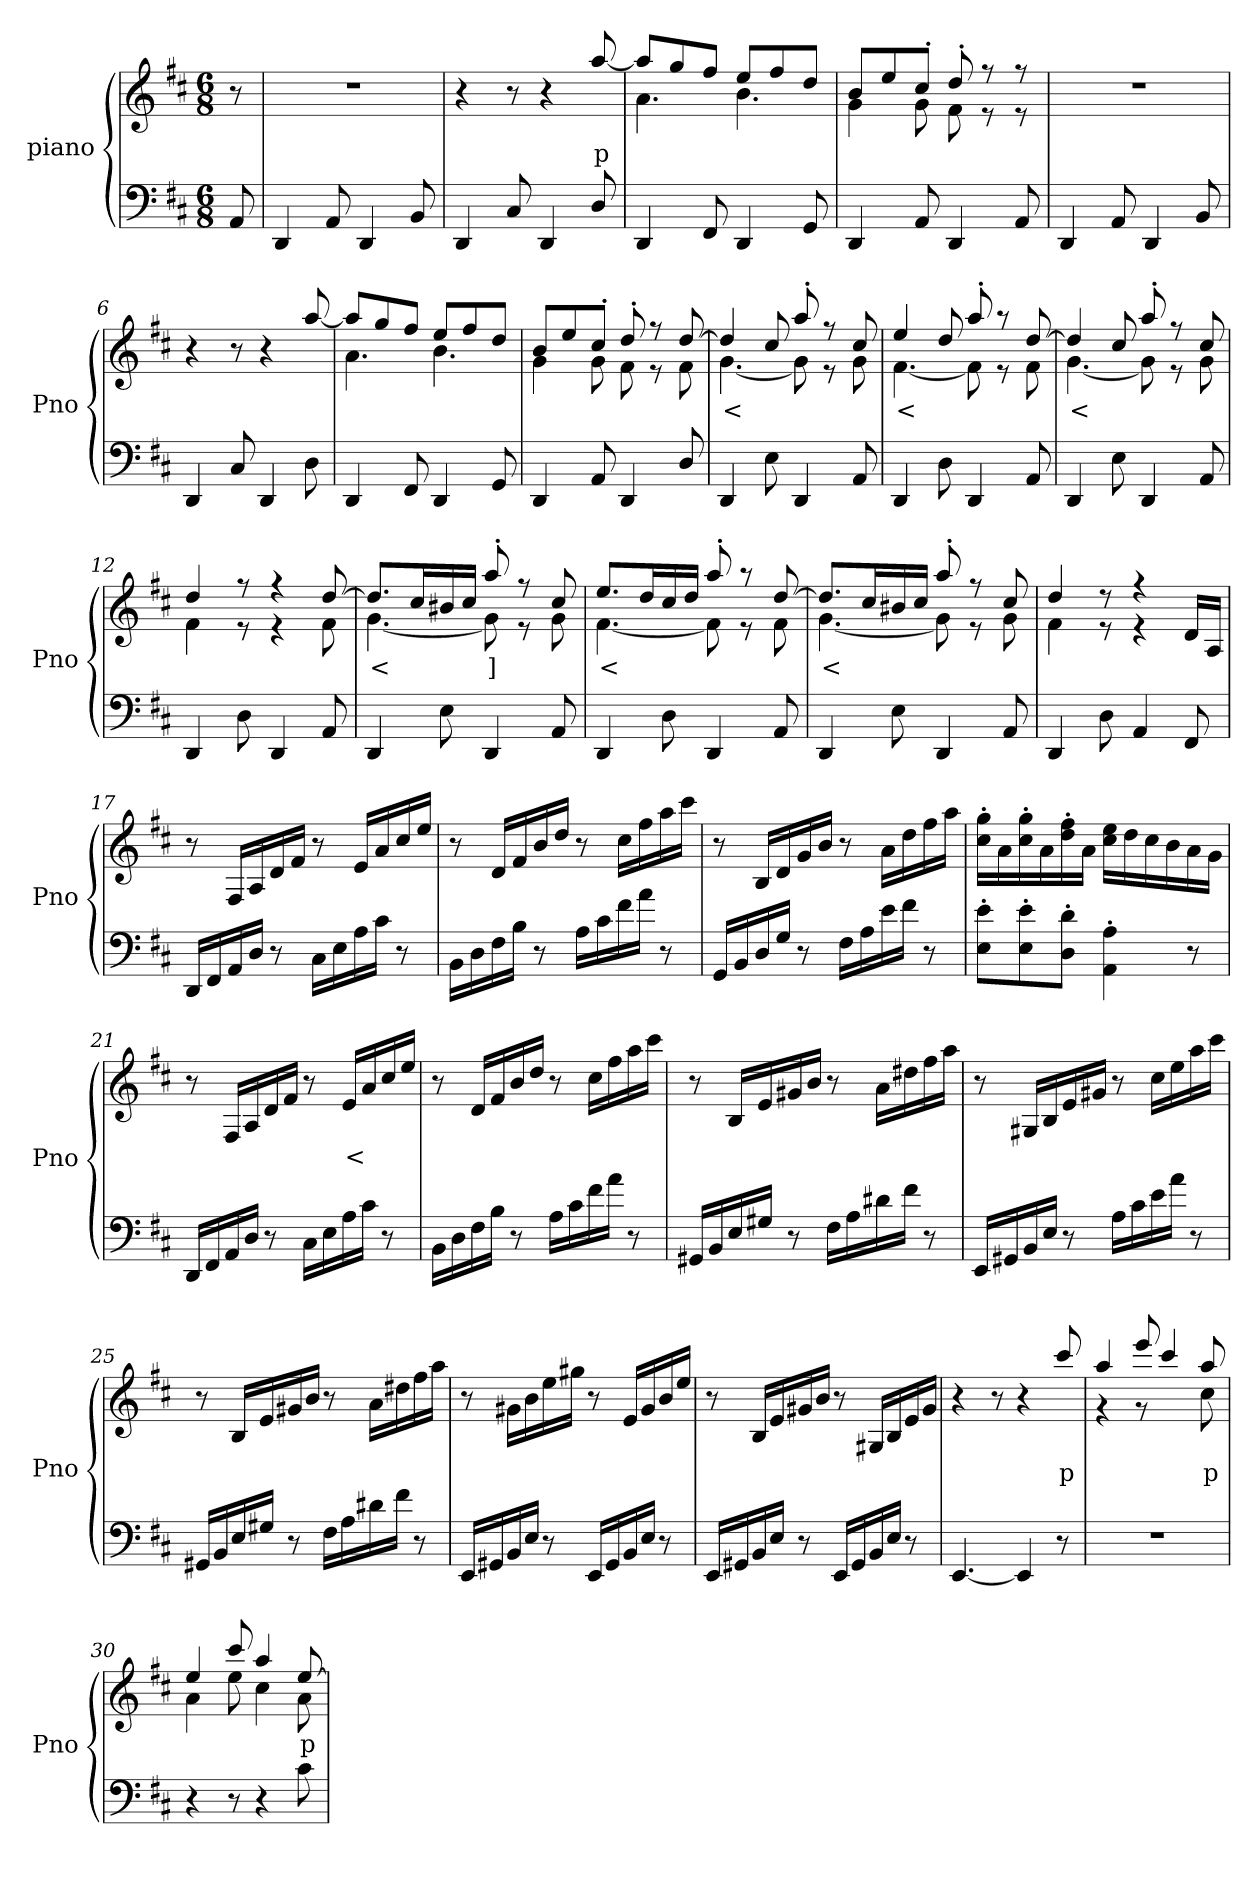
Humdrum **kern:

**kern	**kern	**text
*part2	*part1	*part1
*staff2	*staff1	*staff1
*I"piano	*I"piano	*
*I'Pno	*I'Pno	*
*clefF4	*clefG2	*
*k[f#c#]	*k[f#c#]	*
*D:	*D:	*
*M6/8	*M6/8	*
=	=	=
8AA/	8r	.
=1	=1	=1
4DD/	2.r	.
8AA/	.	.
4DD/	.	.
8BB/	.	.
=2	=2	=2
4DD/	4r	.
8C#/	8r	.
4DD/	4r	.
8D/	[8aa/	p
=3	=3	=3
*	*^	*
4DD/	8aa/L]	4.a\	.
.	8gg/	.	.
8FF#/	8ff#/J	.	.
4DD/	8ee/L	4.b\	.
.	8ff#/	.	.
8GG/	8dd/J	.	.
=4	=4	=4	=4
4DD/	8b/L	4g\	.
.	8ee/	.	.
8AA/	8cc#'/J	8g\	.
4DD/	8dd'/	8f#\	.
.	8r	8r	.
8AA/	8r	8r	.
*	*v	*v	*
=5	=5	=5
4DD/	2.r	.
8AA/	.	.
4DD/	.	.
8BB/	.	.
=6	=6	=6
4DD/	4r	.
8C#/	8r	.
4DD/	4r	.
8D\	[8aa/	.
!!LO:LB:g=z
=7	=7	=7
*	*^	*
4DD/	8aa/L]	4.a\	.
.	8gg/	.	.
8FF#/	8ff#/J	.	.
4DD/	8ee/L	4.b\	.
.	8ff#/	.	.
8GG/	8dd/J	.	.
=8	=8	=8	=8
4DD/	8b/L	4g\	.
.	8ee/	.	.
8AA/	8cc#'/J	8g\	.
4DD/	8dd'/	8f#\	.
.	8r	8r	.
8D/	[8dd/	8f#\	.
=9	=9	=9	=9
4DD/	4dd/]	[4.g\	<
8E\	8cc#/	.	.
4DD/	8aa'/	8g\]	.
.	8r	8r	.
8AA/	8cc#/	8g\	.
=10	=10	=10	=10
4DD/	4ee/	[4.f#\	<
8D\	8dd/	.	.
4DD/	8aa'/	8f#\]	.
.	8r	8r	.
8AA/	[8dd/	8f#\	.
=11	=11	=11	=11
4DD/	4dd/]	[4.g\	<
8E\	8cc#/	.	.
4DD/	8aa'/	8g\]	.
.	8r	8r	.
8AA/	8cc#/	8g\	.
=12	=12	=12	=12
4DD/	4dd/	4f#\	.
8D\	8r	8r	.
4DD/	4r	4r	.
8AA/	[8dd/	8f#\	.
!!LO:LB:g=z	!!
=13	=13	=13	=13
4DD/	8.dd/L]	[4.g\	<
.	16cc#/L	.	.
8E\	16b#X/	.	.
.	16cc#/JJ	.	.
4DD/	8aa'/	8g\]	]
.	8r	8r	.
8AA/	8cc#/	8g\	.
=14	=14	=14	=14
4DD/	8.ee/L	[4.f#\	<
.	16dd/L	.	.
8D\	16cc#/	.	.
.	16dd/JJ	.	.
4DD/	8aa'/	8f#\]	.
.	8r	8r	.
8AA/	[8dd/	8f#\	.
=15	=15	=15	=15
4DD/	8.dd/L]	[4.g\	<
.	16cc#/L	.	.
8E\	16b#X/	.	.
.	16cc#/JJ	.	.
4DD/	8aa'/	8g\]	.
.	8r	8r	.
8AA/	8cc#/	8g\	.
=16	=16	=16	=16
4DD/	4dd/	4f#\	.
8D\	8r	8r	.
4AA/	4r	4r	.
8FF#/	16d/LL	8ryy	.
.	16A/JJ	.	.
*	*v	*v	*
=17	=17	=17
16DD/LL	8r	.
16FF#/	.	.
16AA/	16F#/LL	.
16D/JJ	16A/	.
8r	16d/	.
.	16f#/JJ	.
16C#\LL	8r	.
16E\	.	.
16A\	16e/LL	.
16c#\JJ	16a/	.
8r	16cc#/	.
.	16ee/JJ	.
!!LO:LB:g=z
=18	=18	=18
16BB\LL	8r	.
16D\	.	.
16F#\	16d/LL	.
16B\JJ	16f#/	.
8r	16b/	.
.	16dd/JJ	.
16A\LL	8r	.
16c#\	.	.
16f#\	16cc#\LL	.
16a\JJ	16ff#\	.
8r	16aa\	.
.	16ccc#\JJ	.
=19	=19	=19
16GG/LL	8r	.
16BB/	.	.
16D/	16B/LL	.
16G/JJ	16d/	.
8r	16g/	.
.	16b/JJ	.
16F#\LL	8r	.
16A\	.	.
16e\	16a\LL	.
16f#\JJ	16dd\	.
8r	16ff#\	.
.	16aa\JJ	.
=20	=20	=20
8E\' 8e\'L	16cc#\' 16gg\'LL	.
.	16a\	.
8E\' 8e\'	16cc#\' 16gg\'	.
.	16a\	.
8D\' 8d\'J	16dd\' 16ff#\'	.
.	16a\JJ	.
4AA\' 4A\'	16cc#\ 16ee\LL	.
.	16dd\	.
.	16cc#\	.
.	16b\	.
8r	16a\	.
.	16g\JJ	.
=21	=21	=21
16DD/LL	8r	.
16FF#/	.	.
16AA/	16F#/LL	.
16D/JJ	16A/	.
8r	16d/	.
.	16f#/JJ	.
16C#\LL	8r	.
16E\	.	.
16A\	16e/LL	<
16c#\JJ	16a/	.
8r	16cc#/	.
.	16ee/JJ	.
!!LO:LB:g=z
=22	=22	=22
16BB\LL	8r	.
16D\	.	.
16F#\	16d/LL	.
16B\JJ	16f#/	.
8r	16b/	.
.	16dd/JJ	.
16A\LL	8r	.
16c#\	.	.
16f#\	16cc#\LL	.
16a\JJ	16ff#\	.
8r	16aa\	.
.	16ccc#\JJ	.
=23	=23	=23
16GG#X/LL	8r	.
16BB/	.	.
16E/	16B/LL	.
16G#X/JJ	16e/	.
8r	16g#X/	.
.	16b/JJ	.
16F#\LL	8r	.
16A\	.	.
16d#X\	16a\LL	.
16f#\JJ	16dd#X\	.
8r	16ff#\	.
.	16aa\JJ	.
=24	=24	=24
16EE/LL	8r	.
16GG#X/	.	.
16BB/	16G#X/LL	.
16E/JJ	16B/	.
8r	16e/	.
.	16g#X/JJ	.
16A\LL	8r	.
16c#\	.	.
16e\	16cc#\LL	.
16a\JJ	16ee\	.
8r	16aa\	.
.	16ccc#\JJ	.
!!LO:PB:g=z
=25	=25	=25
16GG#X/LL	8r	.
16BB/	.	.
16E/	16B/LL	.
16G#X/JJ	16e/	.
8r	16g#X/	.
.	16b/JJ	.
16F#\LL	8r	.
16A\	.	.
16d#X\	16a\LL	.
16f#\JJ	16dd#X\	.
8r	16ff#\	.
.	16aa\JJ	.
=26	=26	=26
16EE/LL	8r	.
16GG#X/	.	.
16BB/	16g#X\LL	.
16E/JJ	16b\	.
8r	16ee\	.
.	16gg#X\JJ	.
16EE/LL	8r	.
16GG#/	.	.
16BB/	16e/LL	.
16E/JJ	16g#/	.
8r	16b/	.
.	16ee/JJ	.
=27	=27	=27
16EE/LL	8r	.
16GG#X/	.	.
16BB/	16B/LL	.
16E/JJ	16e/	.
8r	16g#X/	.
.	16b/JJ	.
16EE/LL	8r	.
16GG#/	.	.
16BB/	16G#X/LL	.
16E/JJ	16B/	.
8r	16e/	.
.	16g#/JJ	.
=28	=28	=28
[4.EE/	4r	.
.	8r	.
4EE/]	4r	.
8r	8ccc#/	p
!!LO:LB:g=z
=29	=29	=29
*	*^	*
2.r	4aa/	4r	.
.	8eee/	8r	.
.	4ccc#/	4ryy	.
.	8aa/	8cc#\	p
=30	=30	=30	=30
4r	4ee/	4a\	.
8r	8ccc#/	8ee\	.
4r	4aa/	4cc#\	.
8c#\	[8ee/	8a\	p
*	*v	*v	*
=	=	=
*-	*-	*-
